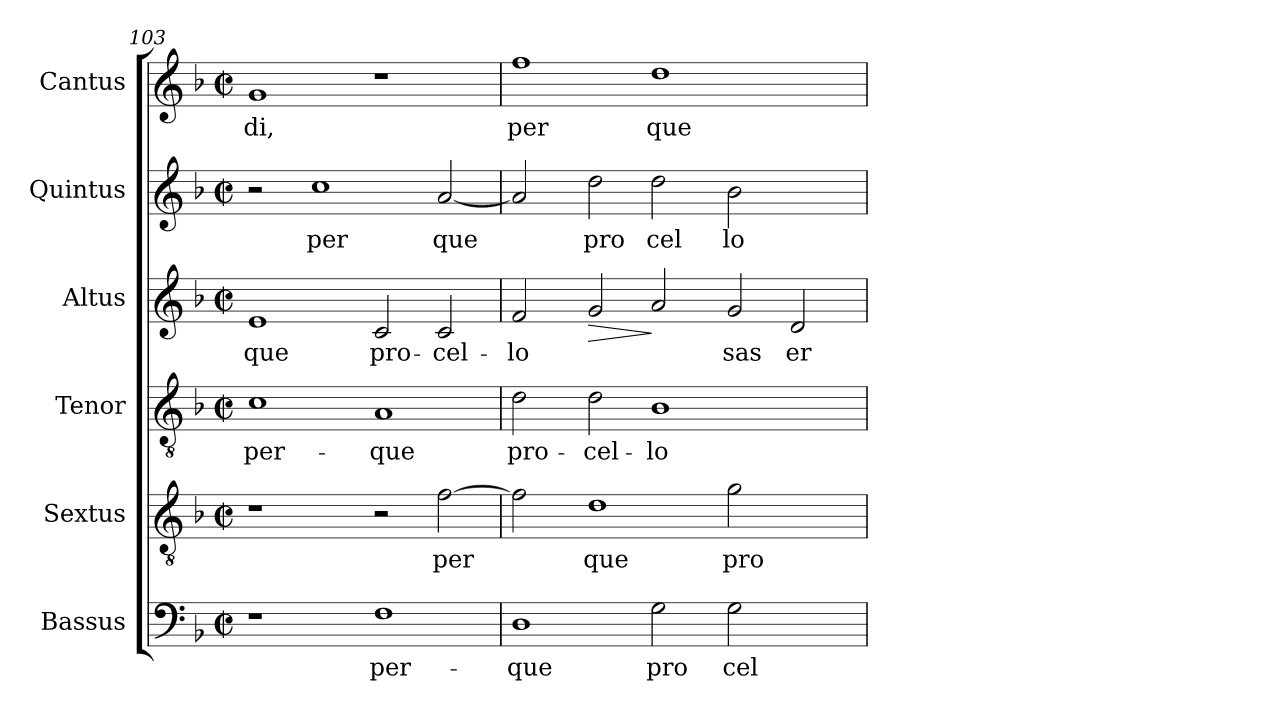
**kern	**text	**kern	**text	**kern	**text	**kern	**text	**dynam	**kern	**text	**kern	**text
*part6	*part6	*part5	*part5	*part4	*part4	*part3	*part3	*part3	*part2	*part2	*part1	*part1
*staff6	*staff6	*staff5	*staff5	*staff4	*staff4	*staff3	*staff3	*staff3	*staff2	*staff2	*staff1	*staff1
*I"Bassus	*	*I"Sextus	*	*I"Tenor	*	*I"Altus	*	*	*I"Quintus	*	*I"Cantus	*
*I'Bassus	*	*	*	*I'Tenor	*	*I'Altus	*	*	*I'Quintus	*	*I'Cantus	*
*clefF4	*	*clefGv2	*	*clefGv2	*	*clefG2	*	*	*clefG2	*	*clefG2	*
*k[b-]	*	*k[b-]	*	*k[b-]	*	*k[b-]	*	*	*k[b-]	*	*k[b-]	*
*F:	*	*F:	*	*F:	*	*F:	*	*	*F:	*	*F:	*
*M2/2	*	*M2/2	*	*M2/2	*	*M2/2	*	*	*M2/2	*	*M2/2	*
*met(c|)	*	*met(c|)	*	*met(c|)	*	*met(c|)	*	*	*met(c|)	*	*met(c|)	*
=103	=103	=103	=103	=103	=103	=103	=103	=103	=103	=103	=103	=103
!	!	!	!	!	!LO:LY:b:cj	!	!LO:LY:b:cj	!	!	!	!	!LO:LY:b:cj
1r	.	1r	.	1c	per-	1e	-que	.	2r	.	1g	di,
!	!	!	!	!	!	!	!	!	!	!LO:LY:b:cj	!	!
.	.	.	.	.	.	.	.	.	1cc	per	.	.
!	!LO:LY:b:cj	!	!	!	!LO:LY:b:cj	!	!LO:LY:b:cj	!	!	!	!	!
1F	per-	2r	.	1A	-que	2c/	pro-	.	.	.	1r	.
!	!	!	!LO:LY:b	!	!	!	!LO:LY:b:cj	!	!	!LO:LY:b	!	!
.	.	[>2f\	per	.	.	2c/	-cel-	.	[>2a/	que	.	.
!!LO:LB:g=z
=104	=104	=104	=104	=104	=104	=104	=104	=104	=104	=104	=104	=104
!	!LO:LY:b:cj	!	!	!	!LO:LY:b:cj	!	!LO:LY:b:cj	!	!	!	!	!LO:LY:b:cj
*	*	*^	*	*	*	*	*	*	*	*	*	*
1D	-que	2f\]	16ryy	.	2d\	pro-	2f/	-lo	.	2a/]	.	1ff	per
.	.	.	1ryy	.	.	.	.	.	.	.	.	.	.
!	!	!	!	!LO:LY:b:cj	!	!LO:LY:b:cj	!	!	!LO:HP:b	!	!LO:LY:b:cj	!	!
.	.	1d	.	que	2d\	-cel-	2g>/	.	>	2dd\	pro	.	.
!	!LO:LY:b:cj	!	!	!	!	!LO:LY:b:cj	!	!	!	!	!LO:LY:b:cj	!	!LO:LY:b:cj
2G\	pro	.	.	.	1B-	-lo-	2a/	.	]	2dd\	cel	1dd	que
.	.	.	1ryy	.	.	.	.	.	.	.	.	.	.
!	!LO:LY:b:cj	!	!	!LO:LY:b:cj	!	!	!	!LO:LY:b:cj	!	!	!LO:LY:b:cj	!	!
2G\	cel	2g\	.	pro-	.	.	2g/	sas	.	2b-\	lo	.	.
!	!	!	!	!	!	!	!	!LO:LY:b:cj	!	!	!	!	!
2ryy	.	2ryy	.	.	2ryy	.	2d/	er	.	2ryy	.	2ryy	.
.	.	.	4..ryy	.	.	.	.	.	.	.	.	.	.
*	*	*v	*v	*	*	*	*	*	*	*	*	*	*
=	=	=	=	=	=	=	=	=	=	=	=	=
*-	*-	*-	*-	*-	*-	*-	*-	*-	*-	*-	*-	*-
